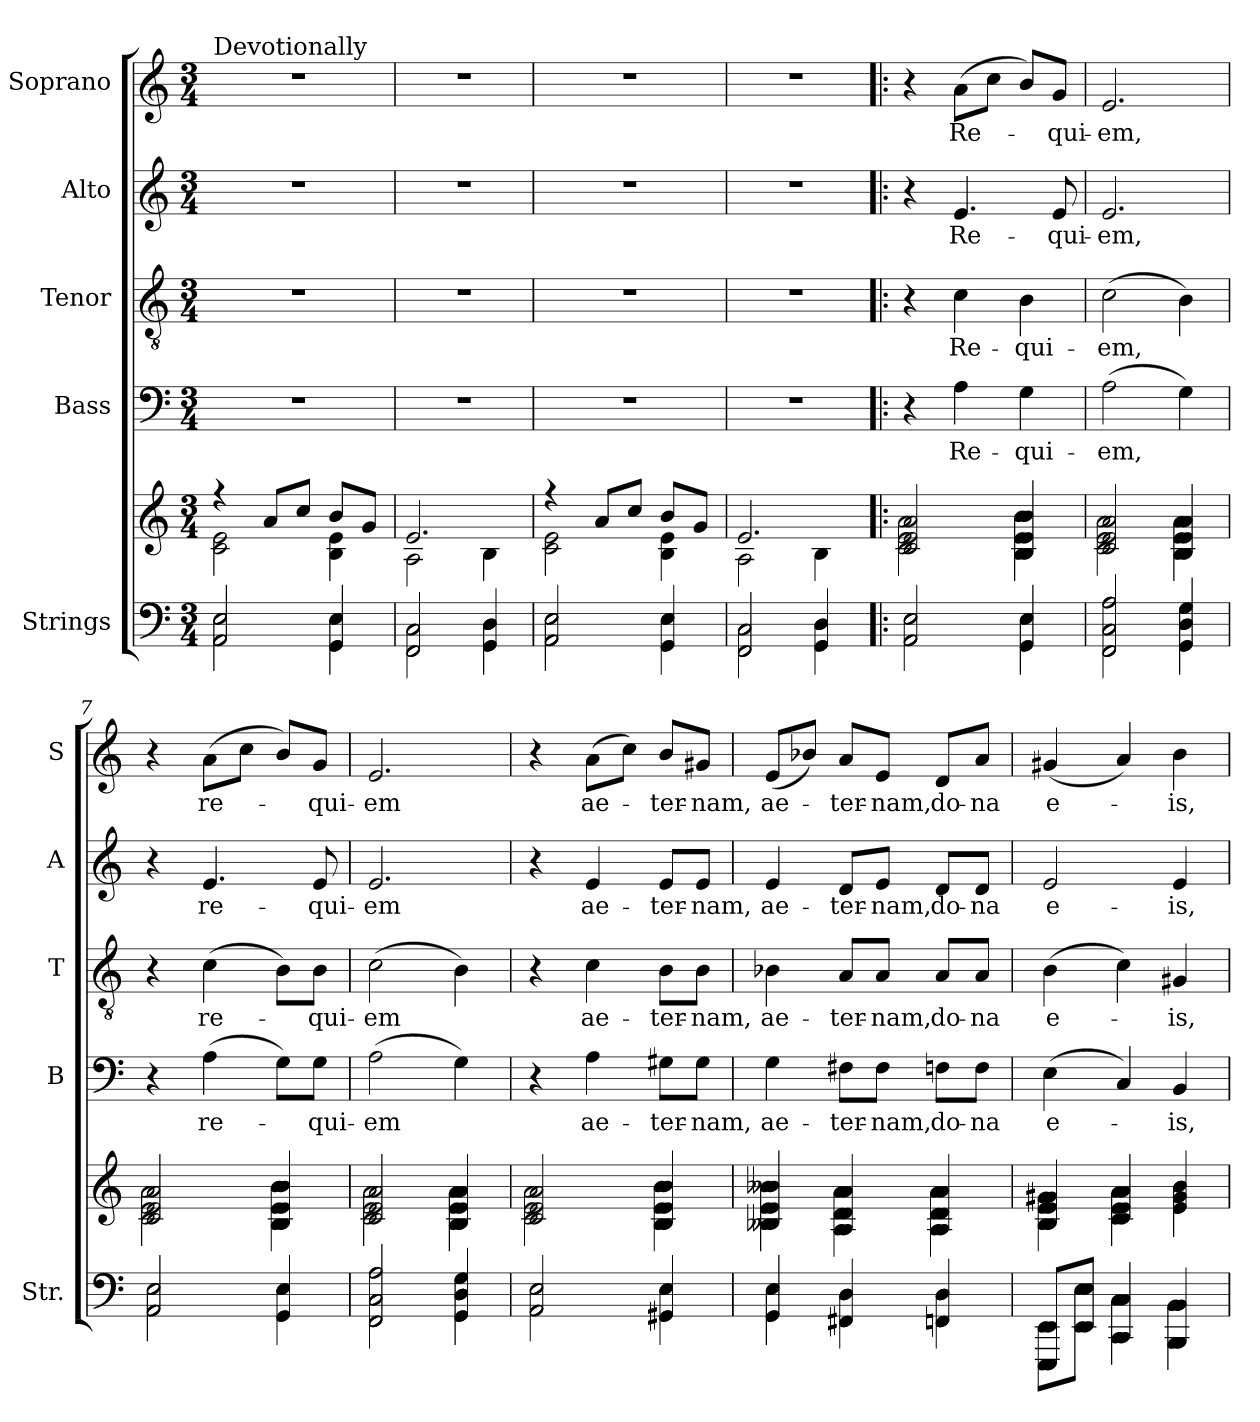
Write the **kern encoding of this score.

**kern	**kern	**kern	**text	**kern	**text	**kern	**text	**kern	**text
*part5	*part5	*part4	*part4	*part3	*part3	*part2	*part2	*part1	*part1
*staff6	*staff5	*staff4	*staff4	*staff3	*staff3	*staff2	*staff2	*staff1	*staff1
*I"Strings	*	*I"Bass	*	*I"Tenor	*	*I"Alto	*	*I"Soprano	*
*I'Str.	*	*I'B	*	*I'T	*	*I'A	*	*I'S	*
*stria5	*stria5	*stria5	*	*stria5	*	*stria5	*	*stria5	*
*clefF4	*clefG2	*clefF4	*	*clefGv2	*	*clefG2	*	*clefG2	*
*k[]	*k[]	*k[]	*	*k[]	*	*k[]	*	*k[]	*
*M3/4	*M3/4	*M3/4	*	*M3/4	*	*M3/4	*	*M3/4	*
*MM60	*MM60	*MM60	*	*MM60	*	*MM60	*	*MM60	*
=1	=1	=1	=1	=1	=1	=1	=1	=1	=1
*^	*^	*	*	*	*	*	*	*	*
!	!	!	!	!	!	!	!	!	!	!LO:TX:a:t=Devotionally	!
!	!	!	!	!LO:N:vis=2	!	!LO:N:vis=2	!	!LO:N:vis=2	!	!LO:N:vis=2	!
2AA/ 2E/	2AA\ 2E\	4r	2c\ 2e\	2.r	.	2.r	.	2.r	.	2.r	.
.	.	8a/L	.	.	.	.	.	.	.	.	.
.	.	8cc/J	.	.	.	.	.	.	.	.	.
4GG/ 4E/	4GG\ 4E\	8b/L	4B\ 4e\	.	.	.	.	.	.	.	.
.	.	8g/J	.	.	.	.	.	.	.	.	.
=2	=2	=2	=2	=2	=2	=2	=2	=2	=2	=2	=2
!	!	!	!	!LO:N:vis=2	!	!LO:N:vis=2	!	!LO:N:vis=2	!	!LO:N:vis=2	!
2FF/ 2C/	2FF\ 2C\	2.e/	2A\	2.r	.	2.r	.	2.r	.	2.r	.
4GG/ 4D/	4GG\ 4D\	.	4B\	.	.	.	.	.	.	.	.
=3	=3	=3	=3	=3	=3	=3	=3	=3	=3	=3	=3
!	!	!	!	!LO:N:vis=2	!	!LO:N:vis=2	!	!LO:N:vis=2	!	!LO:N:vis=2	!
2AA/ 2E/	2AA\ 2E\	4r	2c\ 2e\	2.r	.	2.r	.	2.r	.	2.r	.
.	.	8a/L	.	.	.	.	.	.	.	.	.
.	.	8cc/J	.	.	.	.	.	.	.	.	.
4GG/ 4E/	4GG\ 4E\	8b/L	4B\ 4e\	.	.	.	.	.	.	.	.
.	.	8g/J	.	.	.	.	.	.	.	.	.
=4	=4	=4	=4	=4	=4	=4	=4	=4	=4	=4	=4
!	!	!	!	!LO:N:vis=2	!	!LO:N:vis=2	!	!LO:N:vis=2	!	!LO:N:vis=2	!
2FF/ 2C/	2FF\ 2C\	2.e/	2A\	2.r	.	2.r	.	2.r	.	2.r	.
4GG/ 4D/	4GG\ 4D\	.	4B\	.	.	.	.	.	.	.	.
=5!|:	=5!|:	=5!|:	=5!|:	=5!|:	=5!|:	=5!|:	=5!|:	=5!|:	=5!|:	=5!|:	=5!|:
2AA/ 2E/	2AA\ 2E\	2c/ 2e/ 2a/	2c\ 2e\ 2a\	4r	.	4r	.	4r	.	4r	.
!	!	!	!	!	!LO:LY:b	!	!LO:LY:b	!	!LO:LY:b	!	!LO:LY:b
.	.	.	.	4A	Re-	4c	Re-	4.e	Re-	(>8aL	Re-
.	.	.	.	.	.	.	.	.	.	8ccJ	.
!	!	!	!	!	!LO:LY:b	!	!LO:LY:b	!	!	!	!
4GG/ 4E/	4GG\ 4E\	4B/ 4e/ 4b/	4B\ 4e\ 4b\	4G	-qui-	4B	-qui-	.	.	8bL)	.
!	!	!	!	!	!	!	!	!	!LO:LY:b	!	!LO:LY:b
.	.	.	.	.	.	.	.	8e	-qui-	8gJ	-qui-
=6	=6	=6	=6	=6	=6	=6	=6	=6	=6	=6	=6
!	!	!	!	!	!	!	!	!	!LO:LY:b	!	!LO:LY:b
2FF/ 2C/ 2A/	2FF\ 2C\ 2A\	2c/ 2e/ 2a/	2c\ 2e\ 2a\	(>2A	-em,	(>2c	-em,	2.e	-em,	2.e	-em,
4GG/ 4D/ 4G/	4GG\ 4D\ 4G\	4B/ 4e/ 4a/	4B\ 4e\ 4a\	4G)	.	4B)	.	.	.	.	.
=7	=7	=7	=7	=7	=7	=7	=7	=7	=7	=7	=7
2AA/ 2E/	2AA\ 2E\	2c/ 2e/ 2a/	2c\ 2e\ 2a\	4r	.	4r	.	4r	.	4r	.
!	!	!	!	!	!LO:LY:b	!	!LO:LY:b	!	!LO:LY:b	!	!LO:LY:b
.	.	.	.	(>4A	re-	(>4c	re-	4.e	re-	(>8aL	re-
.	.	.	.	.	.	.	.	.	.	8ccJ	.
4GG/ 4E/	4GG\ 4E\	4B/ 4e/ 4b/	4B\ 4e\ 4b\	8GL)	.	8BL)	.	.	.	8bL)	.
!	!	!	!	!	!LO:LY:b	!	!LO:LY:b	!	!LO:LY:b	!	!LO:LY:b
.	.	.	.	8GJ	-qui-	8BJ	-qui-	8e	-qui-	8gJ	-qui-
=8	=8	=8	=8	=8	=8	=8	=8	=8	=8	=8	=8
!	!	!	!	!	!LO:LY:b	!	!LO:LY:b	!	!LO:LY:b	!	!LO:LY:b
2FF/ 2C/ 2A/	2FF\ 2C\ 2A\	2c/ 2e/ 2a/	2c\ 2e\ 2a\	(>2A	-em	(>2c	-em	2.e	-em	2.e	-em
4GG/ 4D/ 4G/	4GG\ 4D\ 4G\	4B/ 4e/ 4a/	4B\ 4e\ 4a\	4G)	.	4B)	.	.	.	.	.
=9	=9	=9	=9	=9	=9	=9	=9	=9	=9	=9	=9
2AA/ 2E/	2AA\ 2E\	2c/ 2e/ 2a/	2c\ 2e\ 2a\	4r	.	4r	.	4r	.	4r	.
!	!	!	!	!	!LO:LY:b	!	!LO:LY:b	!	!LO:LY:b	!	!LO:LY:b
.	.	.	.	4A	ae-	4c	ae-	4e	ae-	(>8aL	ae-
.	.	.	.	.	.	.	.	.	.	8ccJ)	.
!	!	!	!	!	!LO:LY:b	!	!LO:LY:b	!	!LO:LY:b	!	!LO:LY:b
4GG#X/ 4E/	4GG#X\ 4E\	4B/ 4e/ 4b/	4B\ 4e\ 4b\	8G#XL	-ter-	8BL	-ter-	8eL	-ter-	8bL	-ter-
!	!	!	!	!	!LO:LY:b	!	!LO:LY:b	!	!LO:LY:b	!	!LO:LY:b
.	.	.	.	8G#J	-nam,	8BJ	-nam,	8eJ	-nam,	8g#XJ	-nam,
=10	=10	=10	=10	=10	=10	=10	=10	=10	=10	=10	=10
!	!	!	!	!	!LO:LY:b	!	!LO:LY:b	!	!LO:LY:b	!	!LO:LY:b
4GG/ 4E/	4GG\ 4E\	4B-X/ 4e/ 4b-X/	4B-X\ 4e\ 4b-X\	4G	ae-	4B-X	ae-	4e	ae-	(8eL	ae-
.	.	.	.	.	.	.	.	.	.	8b-XJ)	.
!	!	!	!	!	!LO:LY:b	!	!LO:LY:b	!	!LO:LY:b	!	!LO:LY:b
4FF#X/ 4D/	4FF#X\ 4D\	4A/ 4d/ 4a/	4A\ 4d\ 4a\	8F#XL	-ter-	8AL	-ter-	8dL	-ter-	8aL	-ter-
!	!	!	!	!	!LO:LY:b	!	!LO:LY:b	!	!LO:LY:b	!	!LO:LY:b
.	.	.	.	8F#J	-nam,	8AJ	-nam,	8eJ	-nam,	8eJ	-nam,
!	!	!	!	!	!LO:LY:b	!	!LO:LY:b	!	!LO:LY:b	!	!LO:LY:b
4FFn/ 4D/	4FFn\ 4D\	4A/ 4d/ 4a/	4A\ 4d\ 4a\	8FnL	do-	8AL	do-	8dL	do-	8dL	do-
!	!	!	!	!	!LO:LY:b	!	!LO:LY:b	!	!LO:LY:b	!	!LO:LY:b
.	.	.	.	8FJ	-na	8AJ	-na	8dJ	-na	8aJ	-na
=11	=11	=11	=11	=11	=11	=11	=11	=11	=11	=11	=11
!	!	!	!	!	!LO:LY:b	!	!LO:LY:b	!	!LO:LY:b	!	!LO:LY:b
8EEE/ 8EE/L	8EEE\ 8EE\L	4B/ 4e/ 4g#X/	4B\ 4e\ 4g#X\	(>4E	e-	(>4B	e-	2e	e-	(<4g#X	e-
8EE/ 8E/J	8EE\ 8E\J	.	.	.	.	.	.	.	.	.	.
4CC/ 4C/	4CC\ 4C\	4c/ 4e/ 4a/	4c\ 4e\ 4a\	4C)	.	4c)	.	.	.	4a)	.
!	!	!	!	!	!LO:LY:b	!	!LO:LY:b	!	!LO:LY:b	!	!LO:LY:b
4BBB/ 4BB/	4BBB\ 4BB\	4e/ 4g#/ 4b/	4e\ 4g#\ 4b\	4BB	-is,	4G#X	-is,	4e	-is,	4b	-is,
*v	*v	*	*	*	*	*	*	*	*	*	*
*	*v	*v	*	*	*	*	*	*	*	*
=	=	=	=	=	=	=	=	=	=
*-	*-	*-	*-	*-	*-	*-	*-	*-	*-
